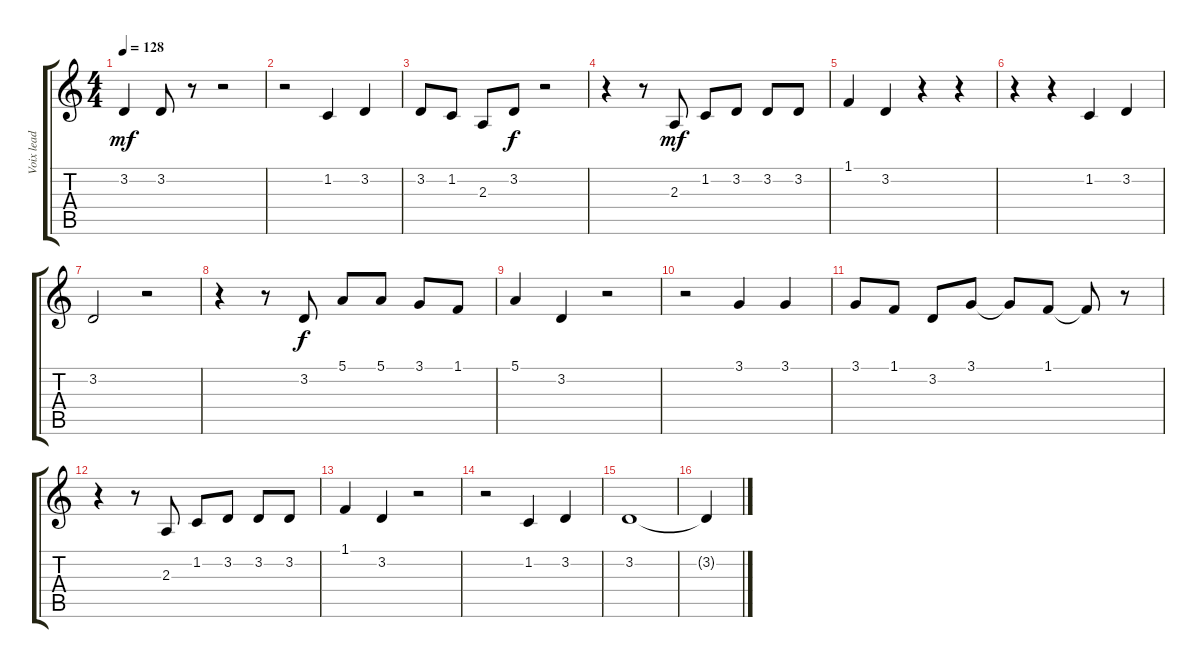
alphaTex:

\track ("Voix lead" "Voix lead") {instrument acousticgrandpiano}
\staff {score tabs}
\tuning (E4 B3 G3 D3 A2 E2) {hide}
\ts (4 4)
\tempo 128
\clef g2
\ks c
3.2.4{dy mf} 3.2.8 r.8 r.2 |
r.2 1.2.4 3.2.4 |
3.2.8 1.2.8 2.3.8 3.2.8{dy f} r.2 |
r.4 r.8 2.3.8{dy mf} 1.2.8 3.2.8 3.2.8 3.2.8 |
1.1.4 3.2.4 r.4 r.4 |
r.4 r.4 1.2.4 3.2.4 |
3.2.2 r.2 |
r.4 r.8 3.2.8{dy f} 5.1.8 5.1.8 3.1.8 1.1.8 |
5.1.4 3.2.4 r.2 |
r.2 3.1.4 3.1.4 |
3.1.8 1.1.8 3.2.8 3.1.8 3.1{t}.8 1.1.8 1.1{t}.8 r.8 |
r.4 r.8 2.3.8 1.2.8 3.2.8 3.2.8 3.2.8 |
1.1.4 3.2.4 r.2 |
r.2 1.2.4 3.2.4 |
3.2.1 |
3.2{t}.4
